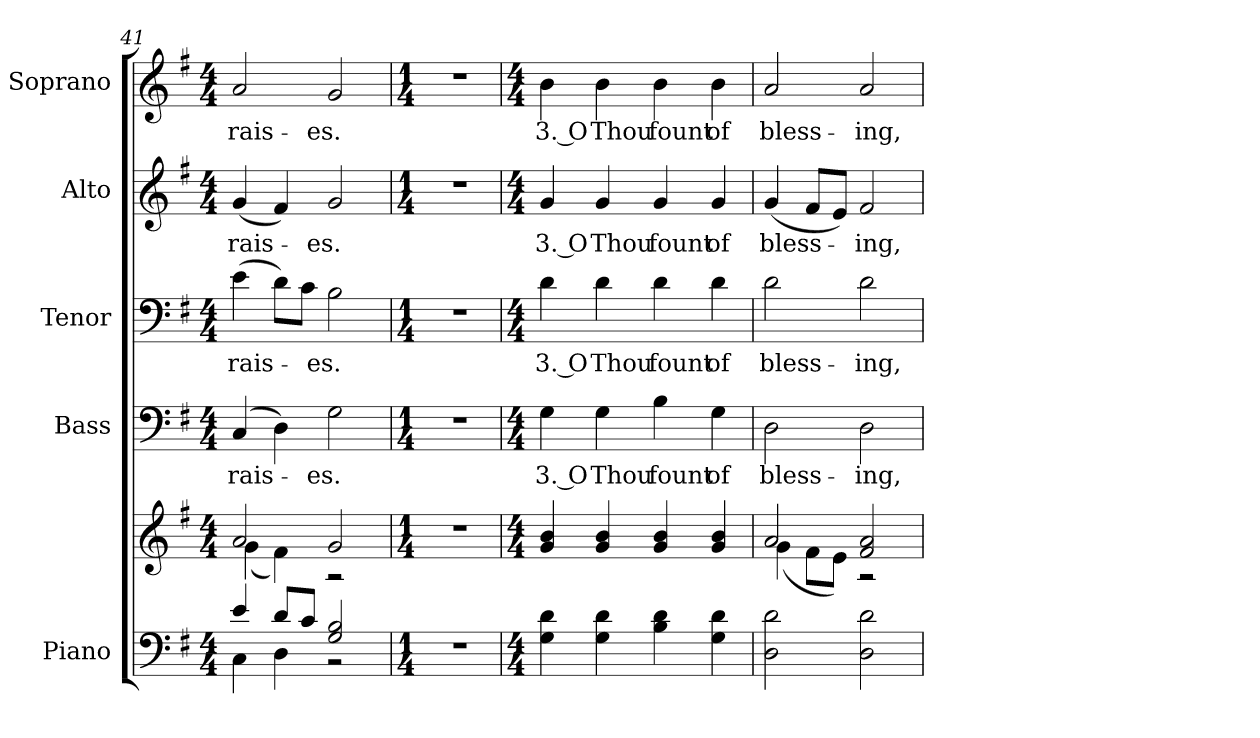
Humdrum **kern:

**kern	**kern	**kern	**text	**kern	**text	**kern	**text	**kern	**text
*part5	*part5	*part4	*part4	*part3	*part3	*part2	*part2	*part1	*part1
*staff6	*staff5	*staff4	*staff4	*staff3	*staff3	*staff2	*staff2	*staff1	*staff1
*I"Piano	*	*I"Bass	*	*I"Tenor	*	*I"Alto	*	*I"Soprano	*
*I'Pno.	*	*I'B.	*	*I'T.	*	*I'A.	*	*I'S.	*
*clefF4	*clefG2	*clefF4	*	*clefF4	*	*clefG2	*	*clefG2	*
*k[f#]	*k[f#]	*k[f#]	*	*k[f#]	*	*k[f#]	*	*k[f#]	*
*G:	*G:	*G:	*	*G:	*	*G:	*	*G:	*
*M4/4	*M4/4	*M4/4	*	*M4/4	*	*M4/4	*	*M4/4	*
=41	=41	=41	=41	=41	=41	=41	=41	=41	=41
*^	*^	*	*	*	*	*	*	*	*
!	!	!	!	!	!LO:LY:b:color=#000000	!	!	!	!	!	!
!	!	!	!	!	!	!	!LO:LY:b:color=#000000	!	!	!	!
!	!	!	!	!	!	!	!	!	!LO:LY:b:color=#000000	!	!
!	!	!	!	!	!	!	!	!	!	!	!LO:LY:b:color=#000000
4ei/	4Ci\	2ai/	(4gi\	(4Ci/	rais-	(4ei\	rais-	(4gi/	rais-	2ai/	rais-
8di/L	4Di\	.	4f#i\)	4Di\)	.	8di\L)	.	4f#i/)	.	.	.
8ci/J	.	.	.	.	.	8ci\J	.	.	.	.	.
!	!	!	!	!	!LO:LY:b:color=#000000	!	!	!	!	!	!
!	!	!	!	!	!	!	!LO:LY:b:color=#000000	!	!	!	!
!	!	!	!	!	!	!	!	!	!LO:LY:b:color=#000000	!	!
!	!	!	!	!	!	!	!	!	!	!	!LO:LY:b:color=#000000
2Gi/ 2Bi	2r	2gi/	2r	2Gi\	-es.	2Bi\	-es.	2gi/	-es.	2gi/	-es.
*v	*v	*	*	*	*	*	*	*	*	*	*
*	*v	*v	*	*	*	*	*	*	*	*
=42	=42	=42	=42	=42	=42	=42	=42	=42	=42
*M1/4	*M1/4	*M1/4	*	*M1/4	*	*M1/4	*	*M1/4	*
*^	*^	*	*	*	*	*	*	*	*
!LO:N:vis=1	!	!LO:N:vis=1	!	!LO:N:vis=1	!	!LO:N:vis=1	!	!LO:N:vis=1	!	!LO:N:vis=1	!
*v	*v	*	*	*	*	*	*	*	*	*	*
*	*v	*v	*	*	*	*	*	*	*	*
4r	4r	4r	.	4r	.	4r	.	4r	.
!!LO:PB:g=z
=43	=43	=43	=43	=43	=43	=43	=43	=43	=43
*M4/4	*M4/4	*M4/4	*	*M4/4	*	*M4/4	*	*M4/4	*
!	!	!	!LO:LY:b:color=#000000	!	!	!	!	!	!
!	!	!	!	!	!LO:LY:b:color=#000000	!	!	!	!
!	!	!	!	!	!	!	!LO:LY:b:color=#000000	!	!
!	!	!	!	!	!	!	!	!	!LO:LY:b:color=#000000
4Gi\ 4di	4gi/ 4bi	4Gi\	3. O	4di\	3. O	4gi/	3. O	4bi\	3. O
!	!	!	!LO:LY:b:color=#000000	!	!	!	!	!	!
!	!	!	!	!	!LO:LY:b:color=#000000	!	!	!	!
!	!	!	!	!	!	!	!LO:LY:b:color=#000000	!	!
!	!	!	!	!	!	!	!	!	!LO:LY:b:color=#000000
4Gi\ 4di	4gi/ 4bi	4Gi\	Thou	4di\	Thou	4gi/	Thou	4bi\	Thou
!	!	!	!LO:LY:b:color=#000000	!	!	!	!	!	!
!	!	!	!	!	!LO:LY:b:color=#000000	!	!	!	!
!	!	!	!	!	!	!	!LO:LY:b:color=#000000	!	!
!	!	!	!	!	!	!	!	!	!LO:LY:b:color=#000000
4Bi\ 4di	4gi/ 4bi	4Bi\	fount	4di\	fount	4gi/	fount	4bi\	fount
!	!	!	!LO:LY:b:color=#000000	!	!	!	!	!	!
!	!	!	!	!	!LO:LY:b:color=#000000	!	!	!	!
!	!	!	!	!	!	!	!LO:LY:b:color=#000000	!	!
!	!	!	!	!	!	!	!	!	!LO:LY:b:color=#000000
4Gi\ 4di	4gi/ 4bi	4Gi\	of	4di\	of	4gi/	of	4bi\	of
=44	=44	=44	=44	=44	=44	=44	=44	=44	=44
*	*^	*	*	*	*	*	*	*	*
!	!	!	!	!LO:LY:b:color=#000000	!	!	!	!	!	!
!	!	!	!	!	!	!LO:LY:b:color=#000000	!	!	!	!
!	!	!	!	!	!	!	!	!LO:LY:b:color=#000000	!	!
!	!	!	!	!	!	!	!	!	!	!LO:LY:b:color=#000000
2Di\ 2di	2ai/	(4gi\	2Di\	bless-	2di\	bless-	(4gi/	bless-	2ai/	bless-
.	.	8f#i\L	.	.	.	.	8f#i/L	.	.	.
.	.	8ei\J)	.	.	.	.	8ei/J)	.	.	.
!	!	!	!	!LO:LY:b:color=#000000	!	!	!	!	!	!
!	!	!	!	!	!	!LO:LY:b:color=#000000	!	!	!	!
!	!	!	!	!	!	!	!	!LO:LY:b:color=#000000	!	!
!	!	!	!	!	!	!	!	!	!	!LO:LY:b:color=#000000
2Di\ 2di	2f#i/ 2ai	2r	2Di\	-ing,	2di\	-ing,	2f#i/	-ing,	2ai/	-ing,
*	*v	*v	*	*	*	*	*	*	*	*
=	=	=	=	=	=	=	=	=	=
*-	*-	*-	*-	*-	*-	*-	*-	*-	*-
